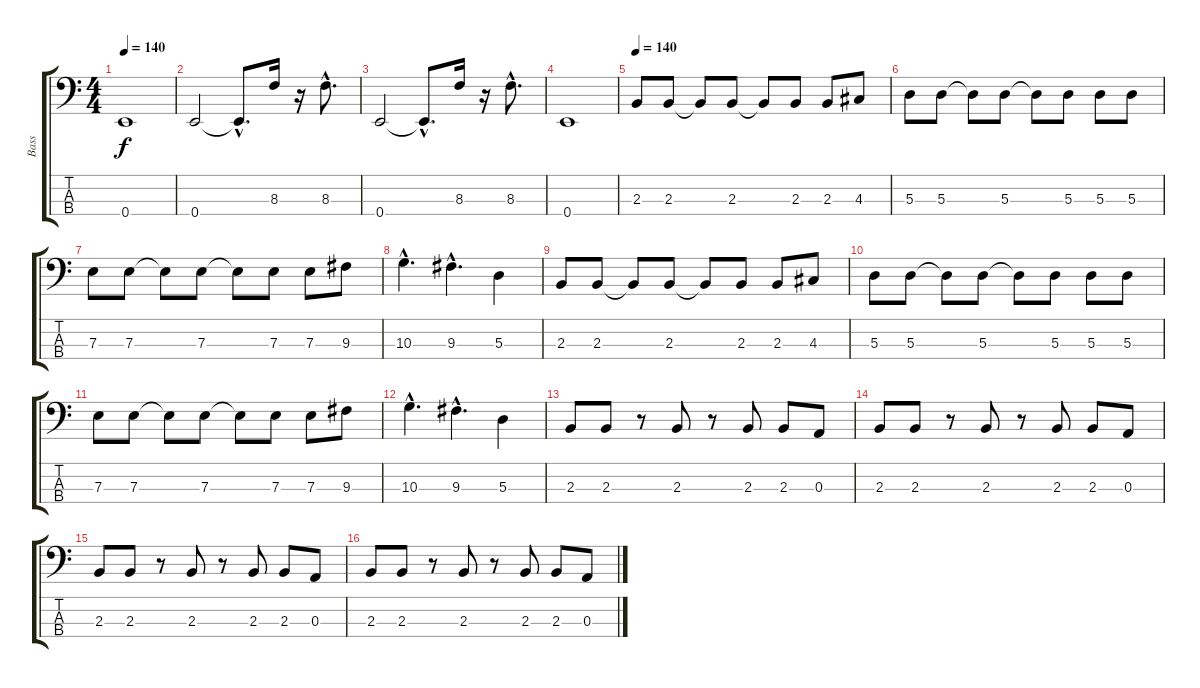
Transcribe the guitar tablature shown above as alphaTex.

\track ("Bass" "Bass") {instrument electricbassfinger}
\staff {score tabs}
\tuning (G2 D2 A1 E1) {hide}
\ts (4 4)
\tempo 140
\clef f4
\ks c
0.4.1{dy f} |
0.4.2 0.4{hac t}.8{d} 8.3.16 r.16 8.3{hac}.8{d} |
0.4.2 0.4{hac t}.8{d} 8.3.16 r.16 8.3{hac}.8{d} |
0.4.1 |
\tempo 140
2.3.8 2.3.8 2.3{t}.8 2.3.8 2.3{t}.8 2.3.8 2.3.8 4.3.8 |
5.3.8 5.3.8 5.3{t}.8 5.3.8 5.3{t}.8 5.3.8 5.3.8 5.3.8 |
7.3.8 7.3.8 7.3{t}.8 7.3.8 7.3{t}.8 7.3.8 7.3.8 9.3.8 |
10.3{hac}.4{d} 9.3{hac}.4{d} 5.3.4 |
2.3.8 2.3.8 2.3{t}.8 2.3.8 2.3{t}.8 2.3.8 2.3.8 4.3.8 |
5.3.8 5.3.8 5.3{t}.8 5.3.8 5.3{t}.8 5.3.8 5.3.8 5.3.8 |
7.3.8 7.3.8 7.3{t}.8 7.3.8 7.3{t}.8 7.3.8 7.3.8 9.3.8 |
10.3{hac}.4{d} 9.3{hac}.4{d} 5.3.4 |
2.3.8 2.3.8 r.8 2.3.8 r.8 2.3.8 2.3.8 0.3.8 |
2.3.8 2.3.8 r.8 2.3.8 r.8 2.3.8 2.3.8 0.3.8 |
2.3.8 2.3.8 r.8 2.3.8 r.8 2.3.8 2.3.8 0.3.8 |
2.3.8 2.3.8 r.8 2.3.8 r.8 2.3.8 2.3.8 0.3.8
